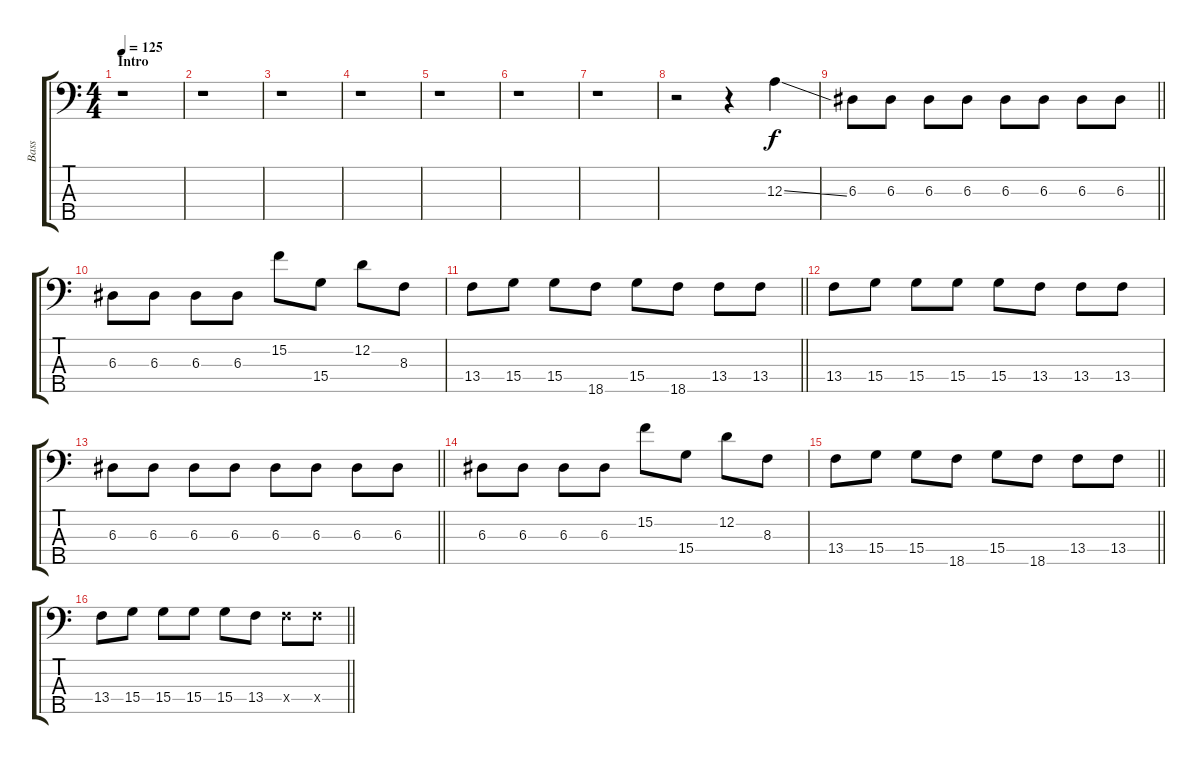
\track ("Bass" "Bass") {instrument electricbasspick}
\staff {score tabs}
\tuning (G2 D2 A1 E1 B0) {hide}
\ts (4 4)
\section ("" "Intro")
\tempo 125
\clef f4
\ks c
r.1{dy f instrument electricbasspick} |
r.1 |
r.1 |
r.1 |
r.1 |
r.1 |
r.1 |
r.2 r.4 12.3{ss}.4 |
\barLineRight lightlight
6.3.8 6.3.8 6.3.8 6.3.8 6.3.8 6.3.8 6.3.8 6.3.8 |
6.3.8 6.3.8 6.3.8 6.3.8 15.2.8 15.4.8 12.2.8 8.3.8 |
\barLineRight lightlight
13.4.8 15.4.8 15.4.8 18.5.8 15.4.8 18.5.8 13.4.8 13.4.8 |
13.4.8 15.4.8 15.4.8 15.4.8 15.4.8 13.4.8 13.4.8 13.4.8 |
\barLineRight lightlight
6.3.8 6.3.8 6.3.8 6.3.8 6.3.8 6.3.8 6.3.8 6.3.8 |
6.3.8 6.3.8 6.3.8 6.3.8 15.2.8 15.4.8 12.2.8 8.3.8 |
\barLineRight lightlight
13.4.8 15.4.8 15.4.8 18.5.8 15.4.8 18.5.8 13.4.8 13.4.8 |
\barLineRight lightlight
13.4.8 15.4.8 15.4.8 15.4.8 15.4.8 13.4.8 13.4{x}.8 13.4{x}.8
